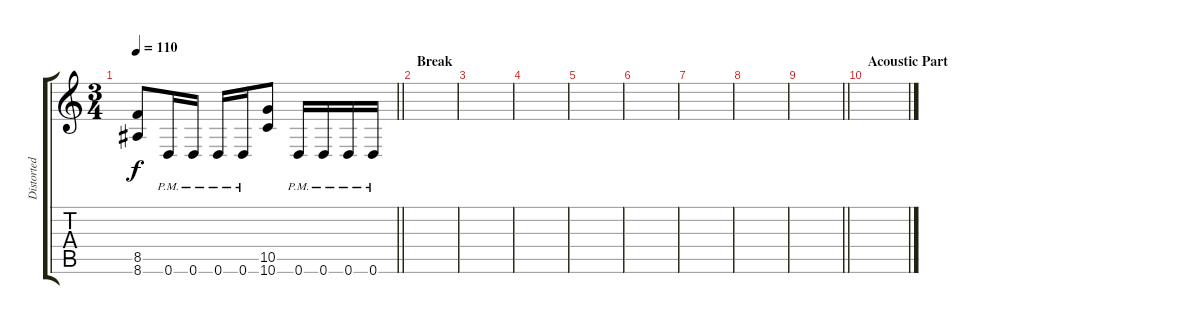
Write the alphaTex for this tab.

\track ("Distorted Lead" "Distorted ") {instrument distortionguitar}
\staff {score tabs}
\tuning (E4 B3 G3 D3 A2 D2) {hide}
\ts (3 4)
\tempo 110
\clef g2
\barLineRight lightlight
\ks c
(8.5 8.6).8{dy f} 0.6{pm}.16 0.6{pm}.16 0.6{pm}.16 0.6{pm}.16 (10.5 10.6).8 0.6{pm}.16 0.6{pm}.16 0.6{pm}.16 0.6{pm}.16 |
\section ("" "Break")
|
|
|
|
|
|
|
\barLineRight lightlight
|
\section ("" "Acoustic Part")
